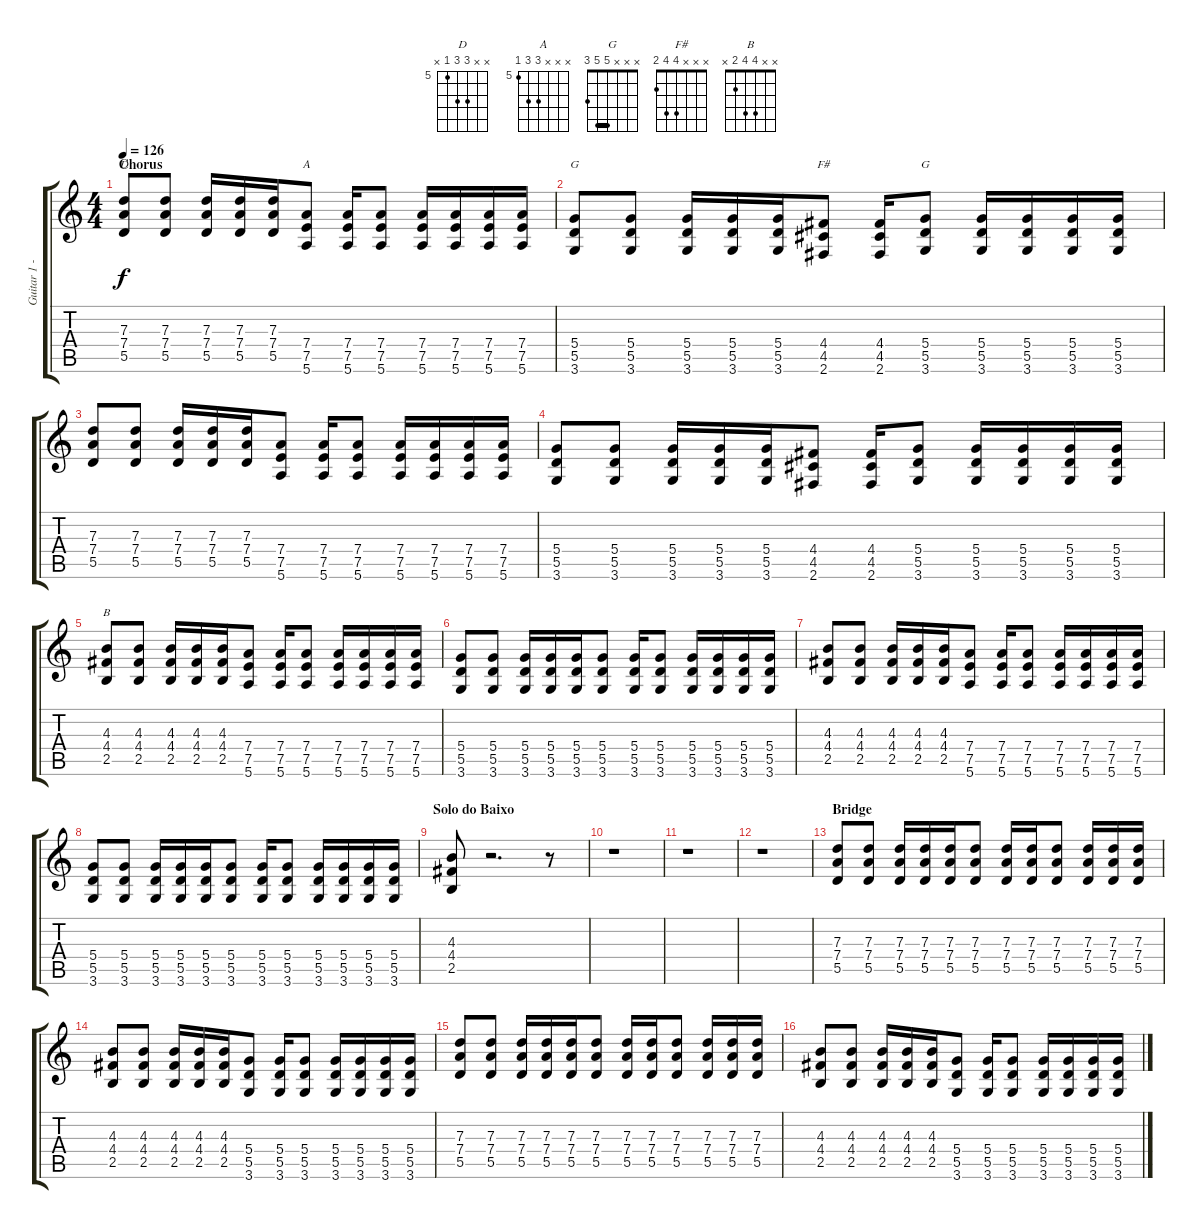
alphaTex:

\track ("Guitar 1 - Mathias" "Guitar 1 -") {instrument distortionguitar}
\staff {score tabs}
\tuning (E4 B3 G3 D3 A2 E2) {hide}
\chord ("D" x x 7 7 5 x) {firstfret 5}
\chord ("A" x x x 7 7 5) {firstfret 5}
\chord ("G" x x x 5 5 3)
\chord ("F#" x x x 4 4 2)
\chord ("G" x x x 5 5 3) {barre 5}
\chord ("B" x x 4 4 2 x)
\ts (4 4)
\section ("" "Chorus")
\tempo 126
\clef g2
\ks c
(7.3 7.4 5.5).8{ch "D" dy f} (7.3 7.4 5.5).8 (7.3 7.4 5.5).16 (7.3 7.4 5.5).16 (7.3 7.4 5.5).16 (7.4 7.5 5.6).8{ch "A"} (7.4 7.5 5.6).16 (7.4 7.5 5.6).8 (7.4 7.5 5.6).16 (7.4 7.5 5.6).16 (7.4 7.5 5.6).16 (7.4 7.5 5.6).16 |
(5.4 5.5 3.6).8{ch "G"} (5.4 5.5 3.6).8 (5.4 5.5 3.6).16 (5.4 5.5 3.6).16 (5.4 5.5 3.6).16 (4.4 4.5 2.6).8{ch "F#"} (4.4 4.5 2.6).16 (5.4 5.5 3.6).8{ch "G"} (5.4 5.5 3.6).16 (5.4 5.5 3.6).16 (5.4 5.5 3.6).16 (5.4 5.5 3.6).16 |
(7.3 7.4 5.5).8 (7.3 7.4 5.5).8 (7.3 7.4 5.5).16 (7.3 7.4 5.5).16 (7.3 7.4 5.5).16 (7.4 7.5 5.6).8 (7.4 7.5 5.6).16 (7.4 7.5 5.6).8 (7.4 7.5 5.6).16 (7.4 7.5 5.6).16 (7.4 7.5 5.6).16 (7.4 7.5 5.6).16 |
(5.4 5.5 3.6).8 (5.4 5.5 3.6).8 (5.4 5.5 3.6).16 (5.4 5.5 3.6).16 (5.4 5.5 3.6).16 (4.4 4.5 2.6).8 (4.4 4.5 2.6).16 (5.4 5.5 3.6).8 (5.4 5.5 3.6).16 (5.4 5.5 3.6).16 (5.4 5.5 3.6).16 (5.4 5.5 3.6).16 |
(4.3 4.4 2.5).8{ch "B"} (4.3 4.4 2.5).8 (4.3 4.4 2.5).16 (4.3 4.4 2.5).16 (4.3 4.4 2.5).16 (7.4 7.5 5.6).8 (7.4 7.5 5.6).16 (7.4 7.5 5.6).8 (7.4 7.5 5.6).16 (7.4 7.5 5.6).16 (7.4 7.5 5.6).16 (7.4 7.5 5.6).16 |
(5.4 5.5 3.6).8 (5.4 5.5 3.6).8 (5.4 5.5 3.6).16 (5.4 5.5 3.6).16 (5.4 5.5 3.6).16 (5.4 5.5 3.6).8 (5.4 5.5 3.6).16 (5.4 5.5 3.6).8 (5.4 5.5 3.6).16 (5.4 5.5 3.6).16 (5.4 5.5 3.6).16 (5.4 5.5 3.6).16 |
(4.3 4.4 2.5).8 (4.3 4.4 2.5).8 (4.3 4.4 2.5).16 (4.3 4.4 2.5).16 (4.3 4.4 2.5).16 (7.4 7.5 5.6).8 (7.4 7.5 5.6).16 (7.4 7.5 5.6).8 (7.4 7.5 5.6).16 (7.4 7.5 5.6).16 (7.4 7.5 5.6).16 (7.4 7.5 5.6).16 |
(5.4 5.5 3.6).8 (5.4 5.5 3.6).8 (5.4 5.5 3.6).16 (5.4 5.5 3.6).16 (5.4 5.5 3.6).16 (5.4 5.5 3.6).8 (5.4 5.5 3.6).16 (5.4 5.5 3.6).8 (5.4 5.5 3.6).16 (5.4 5.5 3.6).16 (5.4 5.5 3.6).16 (5.4 5.5 3.6).16 |
\section ("" "Solo do Baixo")
(4.3 4.4 2.5).8 r.2{d} r.8 |
r.1 |
r.1 |
r.1 |
\section ("" "Bridge")
(7.3 7.4 5.5).8 (7.3 7.4 5.5).8 (7.3 7.4 5.5).16 (7.3 7.4 5.5).16 (7.3 7.4 5.5).16 (7.3 7.4 5.5).8 (7.3 7.4 5.5).16 (7.3 7.4 5.5).16 (7.3 7.4 5.5).8 (7.3 7.4 5.5).16 (7.3 7.4 5.5).16 (7.3 7.4 5.5).16 |
(4.3 4.4 2.5).8 (4.3 4.4 2.5).8 (4.3 4.4 2.5).16 (4.3 4.4 2.5).16 (4.3 4.4 2.5).16 (5.4 5.5 3.6).8 (5.4 5.5 3.6).16 (5.4 5.5 3.6).8 (5.4 5.5 3.6).16 (5.4 5.5 3.6).16 (5.4 5.5 3.6).16 (5.4 5.5 3.6).16 |
(7.3 7.4 5.5).8 (7.3 7.4 5.5).8 (7.3 7.4 5.5).16 (7.3 7.4 5.5).16 (7.3 7.4 5.5).16 (7.3 7.4 5.5).8 (7.3 7.4 5.5).16 (7.3 7.4 5.5).16 (7.3 7.4 5.5).8 (7.3 7.4 5.5).16 (7.3 7.4 5.5).16 (7.3 7.4 5.5).16 |
(4.3 4.4 2.5).8 (4.3 4.4 2.5).8 (4.3 4.4 2.5).16 (4.3 4.4 2.5).16 (4.3 4.4 2.5).16 (5.4 5.5 3.6).8 (5.4 5.5 3.6).16 (5.4 5.5 3.6).8 (5.4 5.5 3.6).16 (5.4 5.5 3.6).16 (5.4 5.5 3.6).16 (5.4 5.5 3.6).16
